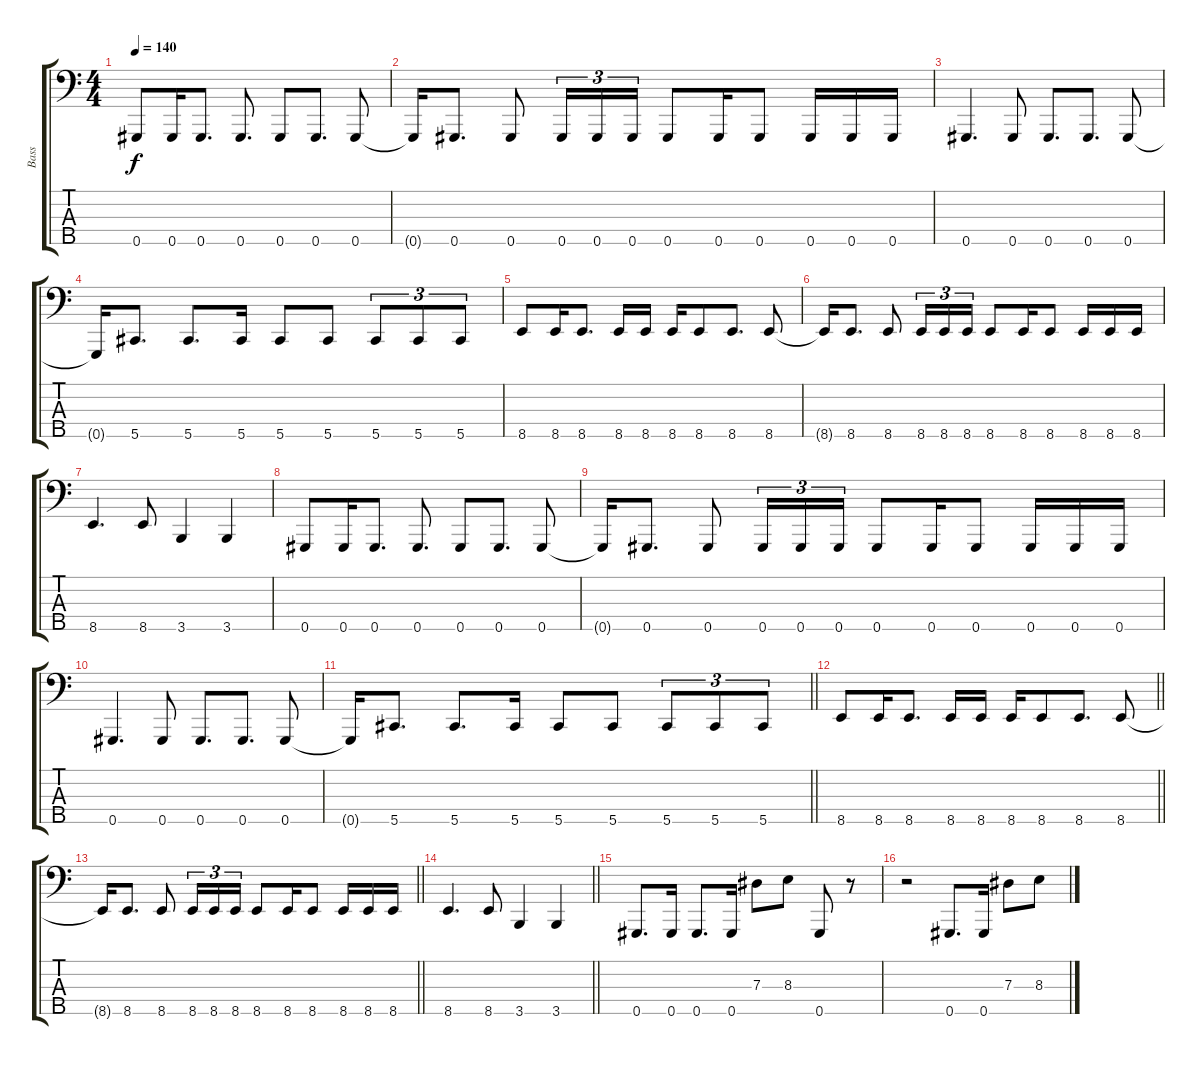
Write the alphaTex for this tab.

\track ("Bass" "Bass") {instrument electricbasspick}
\staff {score tabs}
\tuning (Gb2 Db2 Ab1 Eb1 Ab0) {hide}
\ts (4 4)
\tempo 140
\clef f4
\ks c
0.5.8{dy f} 0.5.16 0.5.8{d} 0.5.8{d} 0.5.8 0.5.8{d} 0.5.8 |
0.5{t}.16 0.5.8{d} 0.5.8 0.5.16{tu (3 2)} 0.5.16{tu (3 2)} 0.5.16{tu (3 2)} 0.5.8 0.5.16 0.5.8 0.5.16 0.5.16 0.5.16 |
0.5.4{d} 0.5.8 0.5.8{d} 0.5.8{d} 0.5.8 |
0.5{t}.16 5.5.8{d} 5.5.8{d} 5.5.16 5.5.8 5.5.8 5.5.8{tu (3 2)} 5.5.8{tu (3 2)} 5.5.8{tu (3 2)} |
8.5.8 8.5.16 8.5.8{d} 8.5.16 8.5.16 8.5.16 8.5.8 8.5.8{d} 8.5.8 |
8.5{t}.16 8.5.8{d} 8.5.8 8.5.16{tu (3 2)} 8.5.16{tu (3 2)} 8.5.16{tu (3 2)} 8.5.8 8.5.16 8.5.8 8.5.16 8.5.16 8.5.16 |
8.5.4{d} 8.5.8 3.5.4 3.5.4 |
0.5.8 0.5.16 0.5.8{d} 0.5.8{d} 0.5.8 0.5.8{d} 0.5.8 |
0.5{t}.16 0.5.8{d} 0.5.8 0.5.16{tu (3 2)} 0.5.16{tu (3 2)} 0.5.16{tu (3 2)} 0.5.8 0.5.16 0.5.8 0.5.16 0.5.16 0.5.16 |
0.5.4{d} 0.5.8 0.5.8{d} 0.5.8{d} 0.5.8 |
\barLineRight lightlight
0.5{t}.16 5.5.8{d} 5.5.8{d} 5.5.16 5.5.8 5.5.8 5.5.8{tu (3 2)} 5.5.8{tu (3 2)} 5.5.8{tu (3 2)} |
\barLineRight lightlight
8.5.8 8.5.16 8.5.8{d} 8.5.16 8.5.16 8.5.16 8.5.8 8.5.8{d} 8.5.8 |
\barLineRight lightlight
8.5{t}.16 8.5.8{d} 8.5.8 8.5.16{tu (3 2)} 8.5.16{tu (3 2)} 8.5.16{tu (3 2)} 8.5.8 8.5.16 8.5.8 8.5.16 8.5.16 8.5.16 |
\barLineRight lightlight
8.5.4{d} 8.5.8 3.5.4 3.5.4 |
0.5.8{d} 0.5.16 0.5.8{d} 0.5.16 7.3.8 8.3.8 0.5.8 r.8 |
r.2 0.5.8{d} 0.5.16 7.3.8 8.3.8
